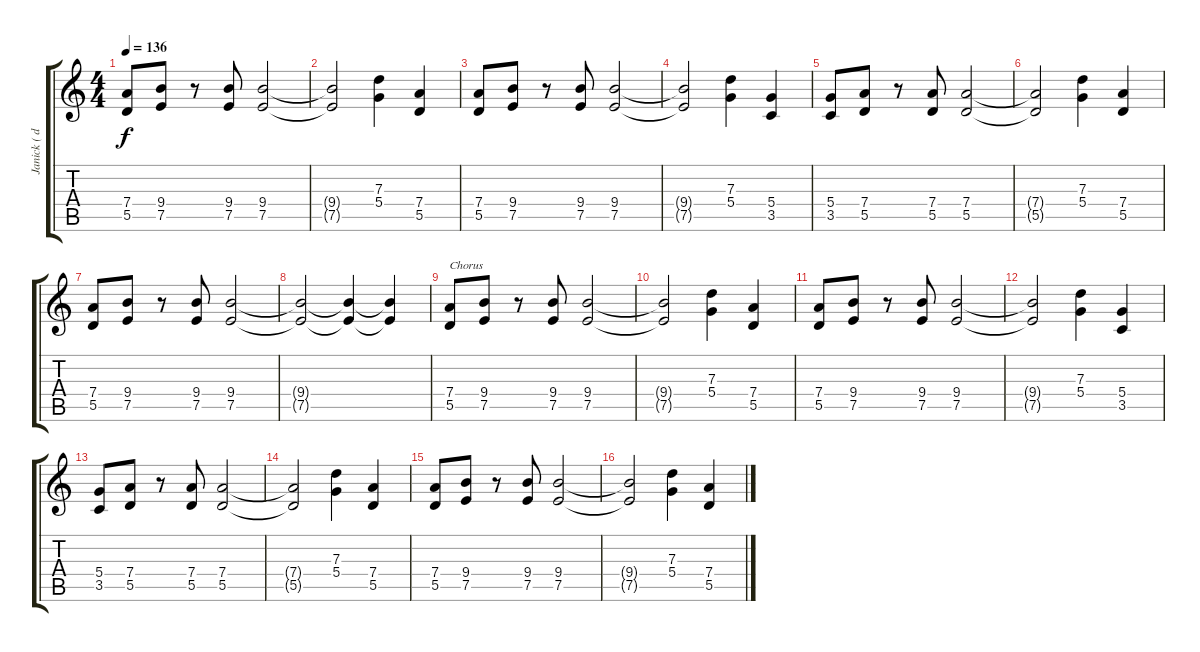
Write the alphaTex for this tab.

\track ("Janick ( distortion )" "Janick ( d") {instrument overdrivenguitar}
\staff {score tabs}
\tuning (E4 B3 G3 D3 A2 E2) {hide}
\ts (4 4)
\tempo 136
\clef g2
\ks c
(7.4 5.5).8{dy f} (9.4 7.5).8 r.8 (9.4 7.5).8 (9.4 7.5).2 |
(9.4{t} 7.5{t}).2 (7.3 5.4).4 (7.4 5.5).4 |
(7.4 5.5).8 (9.4 7.5).8 r.8 (9.4 7.5).8 (9.4 7.5).2 |
(9.4{t} 7.5{t}).2 (7.3 5.4).4 (5.4 3.5).4 |
(5.4 3.5).8 (7.4 5.5).8 r.8 (7.4 5.5).8 (7.4 5.5).2 |
(7.4{t} 5.5{t}).2 (7.3 5.4).4 (7.4 5.5).4 |
(7.4 5.5).8 (9.4 7.5).8 r.8 (9.4 7.5).8 (9.4 7.5).2 |
(9.4{t} 7.5{t}).2 (9.4{t} 7.5{t}).4 (9.4{t} 7.5{t}).4 |
(7.4 5.5).8{txt "Chorus"} (9.4 7.5).8 r.8 (9.4 7.5).8 (9.4 7.5).2 |
(9.4{t} 7.5{t}).2 (7.3 5.4).4 (7.4 5.5).4 |
(7.4 5.5).8 (9.4 7.5).8 r.8 (9.4 7.5).8 (9.4 7.5).2 |
(9.4{t} 7.5{t}).2 (7.3 5.4).4 (5.4 3.5).4 |
(5.4 3.5).8 (7.4 5.5).8 r.8 (7.4 5.5).8 (7.4 5.5).2 |
(7.4{t} 5.5{t}).2 (7.3 5.4).4 (7.4 5.5).4 |
(7.4 5.5).8 (9.4 7.5).8 r.8 (9.4 7.5).8 (9.4 7.5).2 |
(9.4{t} 7.5{t}).2 (7.3 5.4).4 (7.4 5.5).4
